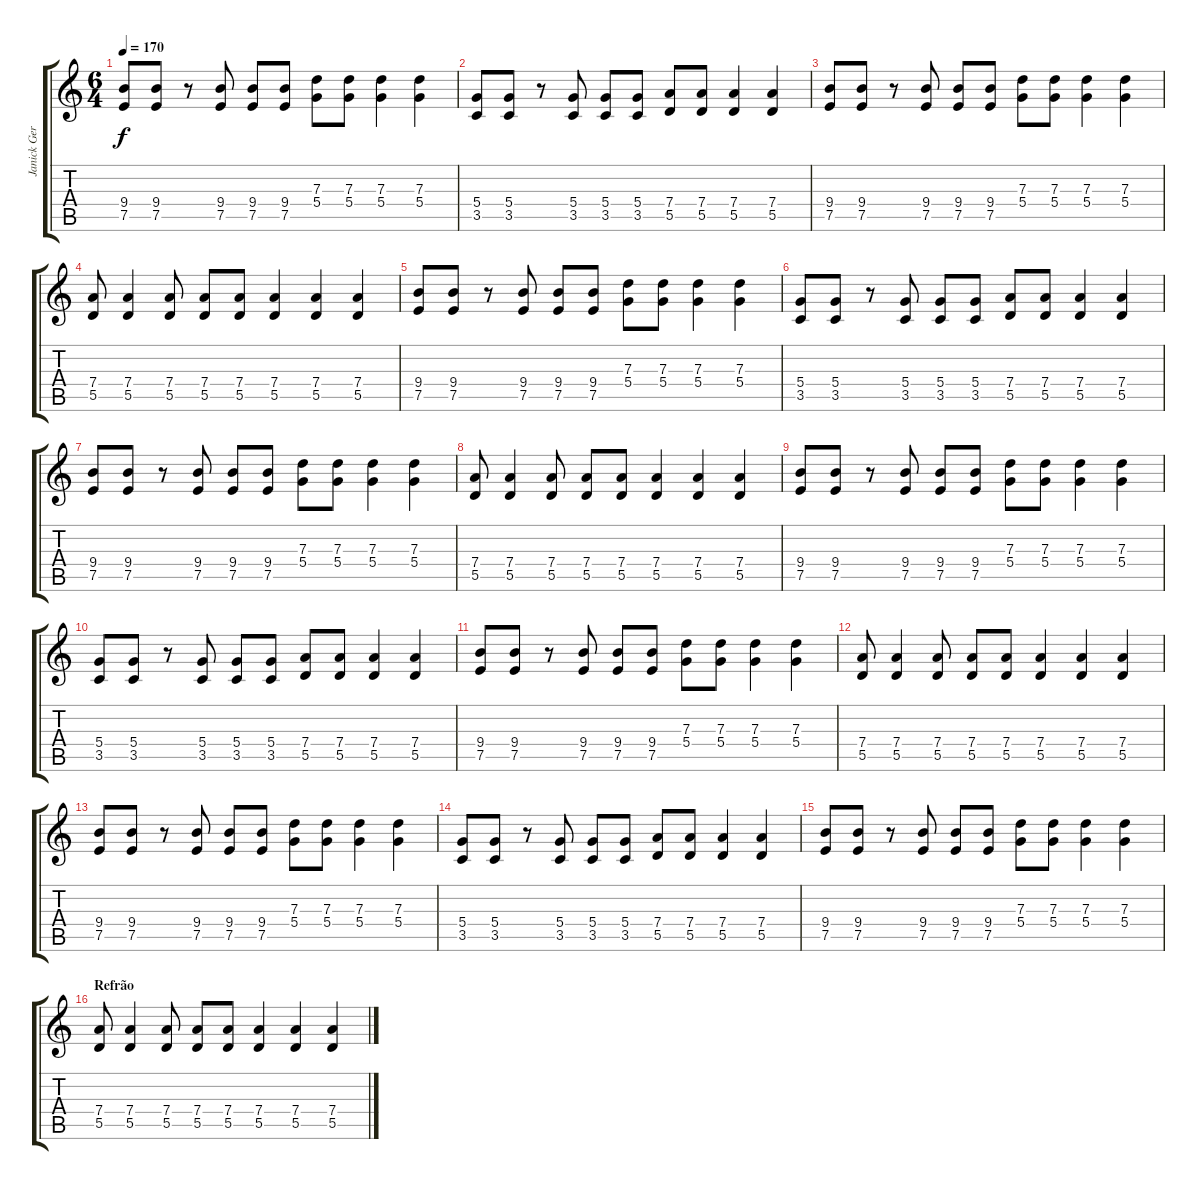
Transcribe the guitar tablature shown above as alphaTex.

\track ("Janick Gers" "Janick Ger") {instrument electricguitarclean}
\staff {score tabs}
\tuning (E4 B3 G3 D3 A2 E2) {hide}
\ts (6 4)
\tempo 170
\clef g2
\ks c
(9.4 7.5).8{dy f volume 11 instrument distortionguitar} (9.4 7.5).8 r.8 (9.4 7.5).8 (9.4 7.5).8 (9.4 7.5).8 (7.3 5.4).8 (7.3 5.4).8 (7.3 5.4).4 (7.3 5.4).4 |
(5.4 3.5).8 (5.4 3.5).8 r.8 (5.4 3.5).8 (5.4 3.5).8 (5.4 3.5).8 (7.4 5.5).8 (7.4 5.5).8 (7.4 5.5).4 (7.4 5.5).4 |
(9.4 7.5).8 (9.4 7.5).8 r.8 (9.4 7.5).8 (9.4 7.5).8 (9.4 7.5).8 (7.3 5.4).8 (7.3 5.4).8 (7.3 5.4).4 (7.3 5.4).4 |
(7.4 5.5).8 (7.4 5.5).4 (7.4 5.5).8 (7.4 5.5).8 (7.4 5.5).8 (7.4 5.5).4 (7.4 5.5).4 (7.4 5.5).4 |
(9.4 7.5).8 (9.4 7.5).8 r.8 (9.4 7.5).8 (9.4 7.5).8 (9.4 7.5).8 (7.3 5.4).8 (7.3 5.4).8 (7.3 5.4).4 (7.3 5.4).4 |
(5.4 3.5).8 (5.4 3.5).8 r.8 (5.4 3.5).8 (5.4 3.5).8 (5.4 3.5).8 (7.4 5.5).8 (7.4 5.5).8 (7.4 5.5).4 (7.4 5.5).4 |
(9.4 7.5).8 (9.4 7.5).8 r.8 (9.4 7.5).8 (9.4 7.5).8 (9.4 7.5).8 (7.3 5.4).8 (7.3 5.4).8 (7.3 5.4).4 (7.3 5.4).4 |
(7.4 5.5).8 (7.4 5.5).4 (7.4 5.5).8 (7.4 5.5).8 (7.4 5.5).8 (7.4 5.5).4 (7.4 5.5).4 (7.4 5.5).4 |
(9.4 7.5).8 (9.4 7.5).8 r.8 (9.4 7.5).8 (9.4 7.5).8 (9.4 7.5).8 (7.3 5.4).8 (7.3 5.4).8 (7.3 5.4).4 (7.3 5.4).4 |
(5.4 3.5).8 (5.4 3.5).8 r.8 (5.4 3.5).8 (5.4 3.5).8 (5.4 3.5).8 (7.4 5.5).8 (7.4 5.5).8 (7.4 5.5).4 (7.4 5.5).4 |
(9.4 7.5).8 (9.4 7.5).8 r.8 (9.4 7.5).8 (9.4 7.5).8 (9.4 7.5).8 (7.3 5.4).8 (7.3 5.4).8 (7.3 5.4).4 (7.3 5.4).4 |
(7.4 5.5).8 (7.4 5.5).4 (7.4 5.5).8 (7.4 5.5).8 (7.4 5.5).8 (7.4 5.5).4 (7.4 5.5).4 (7.4 5.5).4 |
(9.4 7.5).8 (9.4 7.5).8 r.8 (9.4 7.5).8 (9.4 7.5).8 (9.4 7.5).8 (7.3 5.4).8 (7.3 5.4).8 (7.3 5.4).4 (7.3 5.4).4 |
(5.4 3.5).8 (5.4 3.5).8 r.8 (5.4 3.5).8 (5.4 3.5).8 (5.4 3.5).8 (7.4 5.5).8 (7.4 5.5).8 (7.4 5.5).4 (7.4 5.5).4 |
(9.4 7.5).8 (9.4 7.5).8 r.8 (9.4 7.5).8 (9.4 7.5).8 (9.4 7.5).8 (7.3 5.4).8 (7.3 5.4).8 (7.3 5.4).4 (7.3 5.4).4 |
\section ("" "Refrão")
(7.4 5.5).8 (7.4 5.5).4 (7.4 5.5).8 (7.4 5.5).8 (7.4 5.5).8 (7.4 5.5).4 (7.4 5.5).4 (7.4 5.5).4
